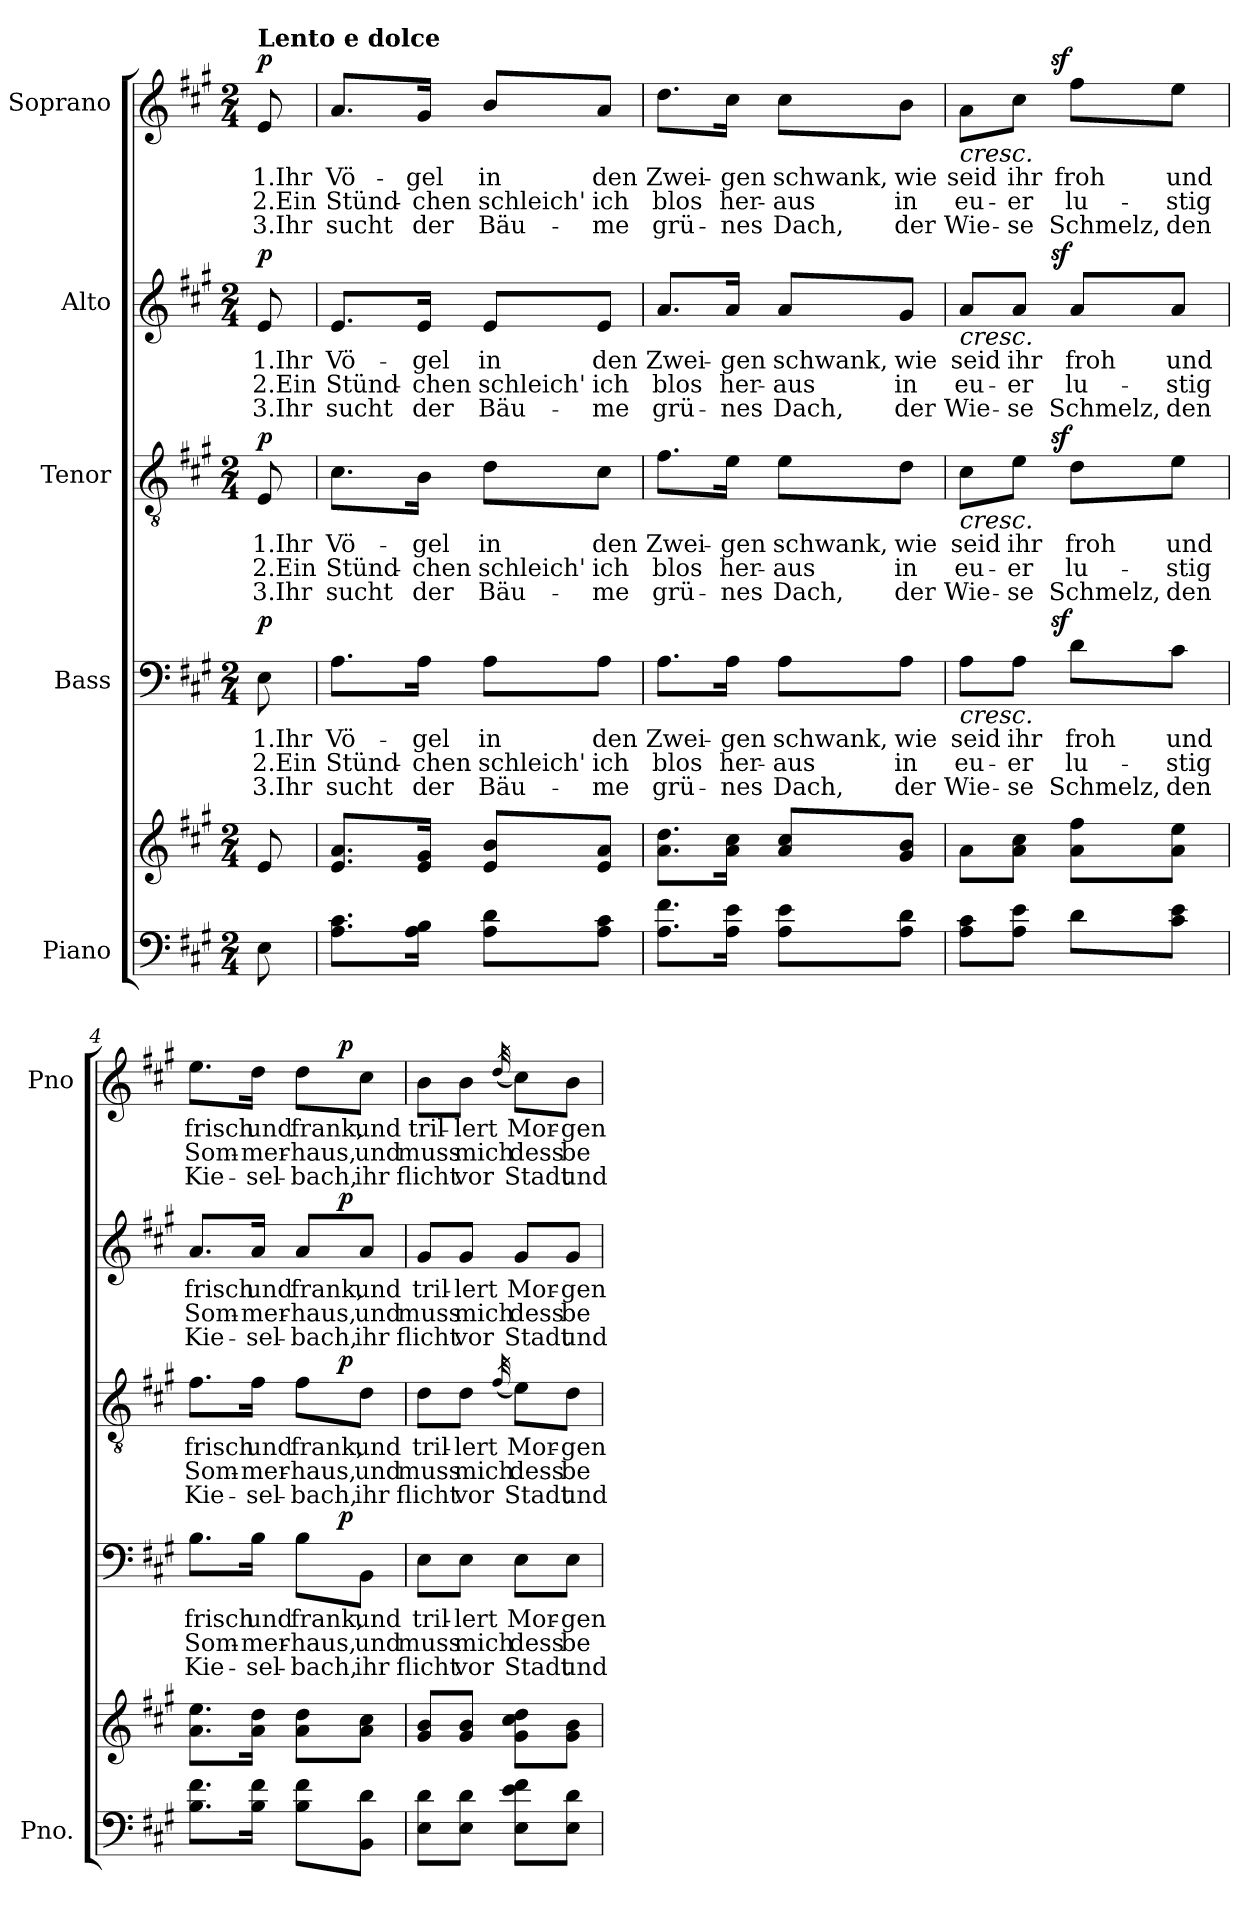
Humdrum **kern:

**kern	**kern	**kern	**text	**text	**text	**dynam	**kern	**text	**text	**text	**dynam	**kern	**text	**text	**text	**dynam	**kern	**text	**text	**text	**dynam
*part5	*part5	*part4	*part4	*part4	*part4	*part4	*part3	*part3	*part3	*part3	*part3	*part2	*part2	*part2	*part2	*part2	*part1	*part1	*part1	*part1	*part1
*staff6	*staff5	*staff4	*staff4	*staff4	*staff4	*staff4	*staff3	*staff3	*staff3	*staff3	*staff3	*staff2	*staff2	*staff2	*staff2	*staff2	*staff1	*staff1	*staff1	*staff1	*staff1
*I"Piano	*	*I"Bass	*	*	*	*	*I"Tenor	*	*	*	*	*I"Alto	*	*	*	*	*I"Soprano	*	*	*	*
*I'Pno.	*	*	*	*	*	*	*	*	*	*	*	*	*	*	*	*	*I'Pno	*	*	*	*
*clefF4	*clefG2	*clefF4	*	*	*	*	*clefGv2	*	*	*	*	*clefG2	*	*	*	*	*clefG2	*	*	*	*
*k[f#c#g#]	*k[f#c#g#]	*k[f#c#g#]	*	*	*	*	*k[f#c#g#]	*	*	*	*	*k[f#c#g#]	*	*	*	*	*k[f#c#g#]	*	*	*	*
*A:	*A:	*A:	*	*	*	*	*A:	*	*	*	*	*A:	*	*	*	*	*A:	*	*	*	*
*M2/4	*M2/4	*M2/4	*	*	*	*	*M2/4	*	*	*	*	*M2/4	*	*	*	*	*M2/4	*	*	*	*
=	=	=	=	=	=	=	=	=	=	=	=	=	=	=	=	=	=	=	=	=	=
!	!	!	!	!	!	!	!	!	!	!	!	!	!	!	!	!	!LO:TX:a:B:t=Lento e dolce	!	!	!	!
!	!	!	!	!	!	!LO:DY:a	!	!	!	!	!LO:DY:a	!	!	!	!	!LO:DY:a	!	!	!	!	!LO:DY:a
8E\	8e/	8E\	1.Ihr	2.Ein	3.Ihr	p	8E/	1.Ihr	2.Ein	3.Ihr	p	8e/	1.Ihr	2.Ein	3.Ihr	p	8e/	1.Ihr	2.Ein	3.Ihr	p
=1	=1	=1	=1	=1	=1	=1	=1	=1	=1	=1	=1	=1	=1	=1	=1	=1	=1	=1	=1	=1	=1
8.A\ 8.c#\L	8.e/ 8.a/L	8.A\L	Vö-	Stünd-	sucht	.	8.c#\L	Vö-	Stünd-	sucht	.	8.e/L	Vö-	Stünd-	sucht	.	8.a/L	Vö-	Stünd-	sucht	.
16A\ 16B\Jk	16e/ 16g#/Jk	16A\Jk	-gel	-chen	der	.	16B\Jk	-gel	-chen	der	.	16e/Jk	-gel	-chen	der	.	16g#/Jk	-gel	-chen	der	.
8A\ 8d\L	8e/ 8b/L	8A\L	in	schleich'	Bäu-	.	8d\L	in	schleich'	Bäu-	.	8e/L	in	schleich'	Bäu-	.	8b/L	in	schleich'	Bäu-	.
8A\ 8c#\J	8e/ 8a/J	8A\J	den	ich	-me	.	8c#\J	den	ich	-me	.	8e/J	den	ich	-me	.	8a/J	den	ich	-me	.
=2	=2	=2	=2	=2	=2	=2	=2	=2	=2	=2	=2	=2	=2	=2	=2	=2	=2	=2	=2	=2	=2
8.A\ 8.f#\L	8.a\ 8.dd\L	8.A\L	Zwei-	blos	grü-	.	8.f#\L	Zwei-	blos	grü-	.	8.a/L	Zwei-	blos	grü-	.	8.dd\L	Zwei-	blos	grü-	.
16A\ 16e\Jk	16a\ 16cc#\Jk	16A\Jk	-gen	her-	-nes	.	16e\Jk	-gen	her-	-nes	.	16a/Jk	-gen	her-	-nes	.	16cc#\Jk	-gen	her-	-nes	.
8A\ 8e\L	8a/ 8cc#/L	8A\L	schwank,	-aus	Dach,	.	8e\L	schwank,	-aus	Dach,	.	8a/L	schwank,	-aus	Dach,	.	8cc#\L	schwank,	-aus	Dach,	.
8A\ 8d\J	8g#/ 8b/J	8A\J	wie	in	der	.	8d\J	wie	in	der	.	8g#/J	wie	in	der	.	8b\J	wie	in	der	.
=3	=3	=3	=3	=3	=3	=3	=3	=3	=3	=3	=3	=3	=3	=3	=3	=3	=3	=3	=3	=3	=3
!	!	!	!	!	!	!LO:HP:b	!	!	!	!	!LO:HP:b	!	!	!	!	!LO:HP:b	!	!	!	!	!LO:HP:b
*	*	*^	*	*	*	*	*^	*	*	*	*	*^	*	*	*	*	*^	*	*	*	*
8A\ 8c#\L	8a\L	8A\L	8..ryy	seid	eu-	Wie-	<	8c#\L	8..ryy	seid	eu-	Wie-	<	8a/L	8..ryy	seid	eu-	Wie-	<	8a\L	8..ryy	seid	eu-	Wie-	<
8A\ 8e\J	8a\ 8cc#\J	8A\J	.	ihr	-er	-se	.	8e\J	.	ihr	-er	-se	.	8a/J	.	ihr	-er	-se	.	8cc#\J	.	ihr	-er	-se	.
!	!	!	!	!	!	!	!LO:DY:a	!	!	!	!	!	!LO:DY:a	!	!	!	!	!	!LO:DY:a	!	!	!	!	!	!LO:DY:a
.	.	.	4ryy	.	.	.	sf	.	4ryy	.	.	.	sf	.	4ryy	.	.	.	sf	.	4ryy	.	.	.	sf
8d\L	8a\ 8ff#\L	8d\L	.	froh	lu-	Schmelz,	[	8d\L	.	froh	lu-	Schmelz,	[	8a/L	.	froh	lu-	Schmelz,	[	8ff#\L	.	froh	lu-	Schmelz,	[
8c#\ 8e\J	8a\ 8ee\J	8c#\J	.	und	-stig	den	.	8e\J	.	und	-stig	den	.	8a/J	.	und	-stig	den	.	8ee\J	.	und	-stig	den	.
.	.	.	32ryy	.	.	.	.	.	32ryy	.	.	.	.	.	32ryy	.	.	.	.	.	32ryy	.	.	.	.
=4	=4	=4	=4	=4	=4	=4	=4	=4	=4	=4	=4	=4	=4	=4	=4	=4	=4	=4	=4	=4	=4	=4	=4	=4	=4
8.B\ 8.f#\L	8.a\ 8.ee\L	8.B\L	4ryy	frisch	Som-	Kie-	.	8.f#\L	4ryy	frisch	Som-	Kie-	.	8.a/L	4ryy	frisch	Som-	Kie-	.	8.ee\L	4ryy	frisch	Som-	Kie-	.
16B\ 16f#\Jk	16a\ 16dd\Jk	16B\Jk	.	und	-mer-	-sel-	.	16f#\Jk	.	und	-mer-	-sel-	.	16a/Jk	.	und	-mer-	-sel-	.	16dd\Jk	.	und	-mer-	-sel-	.
8B\ 8f#\L	8a\ 8dd\L	8B\L	16.ryy	frank,	-haus,	-bach,	.	8f#\L	16.ryy	frank,	-haus,	-bach,	.	8a/L	16.ryy	frank,	-haus,	-bach,	.	8dd\L	16.ryy	frank,	-haus,	-bach,	.
!	!	!	!	!	!	!	!LO:DY:a	!	!	!	!	!	!LO:DY:a	!	!	!	!	!	!LO:DY:a	!	!	!	!	!	!LO:DY:a
.	.	.	8ryy	.	.	.	p	.	8ryy	.	.	.	p	.	8ryy	.	.	.	p	.	8ryy	.	.	.	p
8BB\ 8d\J	8a\ 8cc#\J	8BB\J	.	und	und	ihr	.	8d\J	.	und	und	ihr	.	8a/J	.	und	und	ihr	.	8cc#\J	.	und	und	ihr	.
.	.	.	32ryy	.	.	.	.	.	32ryy	.	.	.	.	.	32ryy	.	.	.	.	.	32ryy	.	.	.	.
*	*	*v	*v	*	*	*	*	*	*	*	*	*	*	*v	*v	*	*	*	*	*v	*v	*	*	*	*
*	*	*	*	*	*	*	*v	*v	*	*	*	*	*	*	*	*	*	*	*	*	*	*
!!LO:LB:g=z
=5	=5	=5	=5	=5	=5	=5	=5	=5	=5	=5	=5	=5	=5	=5	=5	=5	=5	=5	=5	=5	=5
8E\ 8d\L	8g#/ 8b/L	8E\L	tril-	muss	flicht	.	8d\L	tril-	muss	flicht	.	8g#/L	tril-	muss	flicht	.	8b\L	tril-	muss	flicht	.
8E\ 8d\J	8g#/ 8b/J	8E\J	-lert	mich	vor	.	8d\J	-lert	mich	vor	.	8g#/J	-lert	mich	vor	.	8b\J	-lert	mich	vor	.
.	.	.	.	.	.	.	(32qf#/	.	.	.	.	.	.	.	.	.	(32qdd/	.	.	.	.
8E\ 8e\ 8f#\L	8g#\ 8cc#\ 8dd\L	8E\L	Mor-	dess	Stadt	.	8e\L)	Mor-	dess	Stadt	.	8g#/L	Mor-	dess	Stadt	.	8cc#\L)	Mor-	dess	Stadt	.
8E\ 8d\J	8g#\ 8b\J	8E\J	-gen-	be-	und	.	8d\J	-gen-	be-	und	.	8g#/J	-gen-	be-	und	.	8b\J	-gen-	be-	und	.
=	=	=	=	=	=	=	=	=	=	=	=	=	=	=	=	=	=	=	=	=	=
*-	*-	*-	*-	*-	*-	*-	*-	*-	*-	*-	*-	*-	*-	*-	*-	*-	*-	*-	*-	*-	*-
